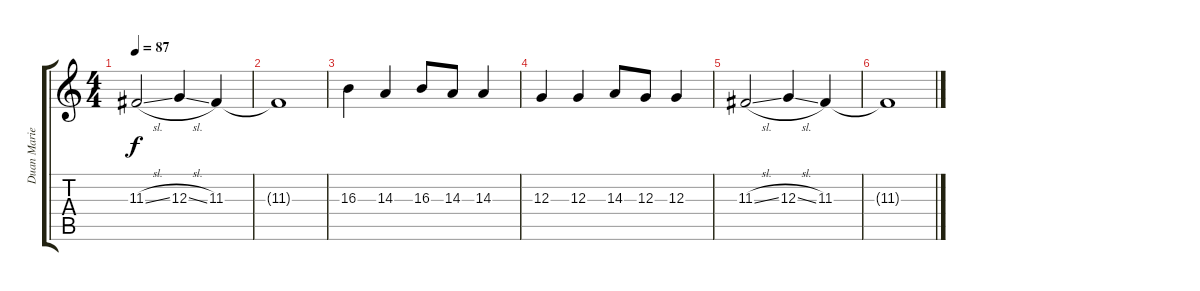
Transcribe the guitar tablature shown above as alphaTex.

\track ("Duan Marie" "Duan Marie") {instrument viola}
\staff {score tabs}
\tuning (E4 B3 G3 D3 A2 E2) {hide}
\ts (4 4)
\tempo 87
\clef g2
\ks c
11.3{sl}.2{dy f} 12.3{sl}.4 11.3.4 |
11.3{t}.1 |
16.3.4 14.3.4 16.3.8 14.3.8 14.3.4 |
12.3.4 12.3.4 14.3.8 12.3.8 12.3.4 |
11.3{sl}.2 12.3{sl}.4 11.3.4 |
11.3{t}.1
